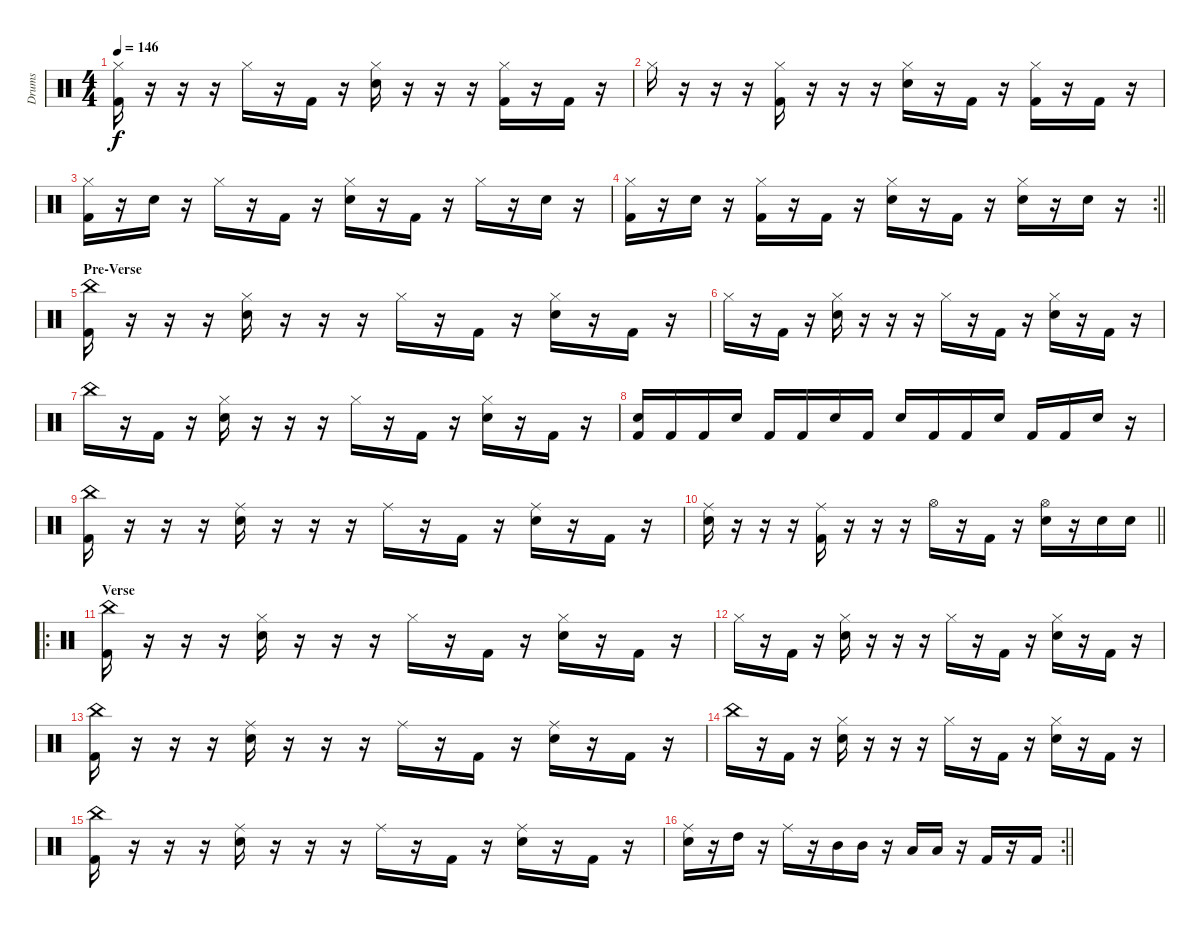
\track ("Drums" "Drums") {instrument percussion}
\staff {score}
\articulation defaults
\ts (4 4)
\tempo 146
\clef neutral
\ks c
("Hi-Hat (closed)" "Kick (hit) 2").16{dy f} r.16 r.16 r.16 "Hi-Hat (closed)".16 r.16 "Kick (hit) 2".16 r.16 ("Hi-Hat (closed)" "Electric Snare (hit)").16 r.16 r.16 r.16 ("Hi-Hat (closed)" "Kick (hit) 2").16 r.16 "Kick (hit) 2".16 r.16 |
"Hi-Hat (closed)".16 r.16 r.16 r.16 ("Hi-Hat (closed)" "Kick (hit) 2").16 r.16 r.16 r.16 ("Hi-Hat (closed)" "Electric Snare (hit)").16 r.16 "Kick (hit) 2".16 r.16 ("Hi-Hat (closed)" "Kick (hit) 2").16 r.16 "Kick (hit) 2".16 r.16 |
("Hi-Hat (closed)" "Kick (hit) 2").16 r.16 "Electric Snare (hit)".16 r.16 "Hi-Hat (closed)".16 r.16 "Kick (hit) 2".16 r.16 ("Hi-Hat (closed)" "Electric Snare (hit)").16 r.16 "Kick (hit) 2".16 r.16 "Hi-Hat (closed)".16 r.16 "Electric Snare (hit)".16 r.16 |
\rc 2
\barLineRight lightlight
("Hi-Hat (closed)" "Kick (hit) 2").16 r.16 "Electric Snare (hit)".16 r.16 ("Hi-Hat (closed)" "Kick (hit) 2").16 r.16 "Kick (hit) 2".16 r.16 ("Hi-Hat (closed)" "Electric Snare (hit)").16 r.16 "Kick (hit) 2".16 r.16 ("Hi-Hat (closed)" "Electric Snare (hit)").16 r.16 "Electric Snare (hit)".16 r.16 |
\section ("" "Pre-Verse")
("China (hit)" "Kick (hit) 2").16 r.16 r.16 r.16 ("Hi-Hat (closed)" "Electric Snare (hit)").16 r.16 r.16 r.16 "Hi-Hat (closed)".16 r.16 "Kick (hit) 2".16 r.16 ("Hi-Hat (closed)" "Electric Snare (hit)").16 r.16 "Kick (hit) 2".16 r.16 |
"Hi-Hat (closed)".16 r.16 "Kick (hit) 2".16 r.16 ("Hi-Hat (closed)" "Electric Snare (hit)").16 r.16 r.16 r.16 "Hi-Hat (closed)".16 r.16 "Kick (hit) 2".16 r.16 ("Hi-Hat (closed)" "Electric Snare (hit)").16 r.16 "Kick (hit) 2".16 r.16 |
"China (hit)".16 r.16 "Kick (hit) 2".16 r.16 ("Hi-Hat (closed)" "Electric Snare (hit)").16 r.16 r.16 r.16 "Hi-Hat (closed)".16 r.16 "Kick (hit) 2".16 r.16 ("Hi-Hat (closed)" "Electric Snare (hit)").16 r.16 "Kick (hit) 2".16 r.16 |
("Electric Snare (hit)" "Kick (hit) 2").16 "Kick (hit) 2".16 "Kick (hit) 2".16 "Electric Snare (hit)".16 "Kick (hit) 2".16 "Kick (hit) 2".16 "Electric Snare (hit)".16 "Kick (hit) 2".16 "Electric Snare (hit)".16 "Kick (hit) 2".16 "Kick (hit) 2".16 "Electric Snare (hit)".16 "Kick (hit) 2".16 "Kick (hit) 2".16 "Electric Snare (hit)".16 r.16 |
("China (hit)" "Kick (hit) 2").16 r.16 r.16 r.16 ("Ride (middle)" "Electric Snare (hit)").16 r.16 r.16 r.16 "Ride (middle)".16 r.16 "Kick (hit) 2".16 r.16 ("Ride (middle)" "Electric Snare (hit)").16 r.16 "Kick (hit) 2".16 r.16 |
\barLineRight lightlight
("Ride (middle)" "Electric Snare (hit)").16 r.16 r.16 r.16 ("Ride (middle)" "Kick (hit) 2").16 r.16 r.16 r.16 "Hi-Hat (open)".16 r.16 "Kick (hit) 2".16 r.16 ("Hi-Hat (open)" "Electric Snare (hit)").16 r.16 "Electric Snare (hit)".16 "Electric Snare (hit)".16 |
\ro
\section ("" "Verse")
("China (hit)" "Kick (hit) 2").16 r.16 r.16 r.16 ("Hi-Hat (closed)" "Electric Snare (hit)").16 r.16 r.16 r.16 "Hi-Hat (closed)".16 r.16 "Kick (hit) 2".16 r.16 ("Hi-Hat (closed)" "Electric Snare (hit)").16 r.16 "Kick (hit) 2".16 r.16 |
"Hi-Hat (closed)".16 r.16 "Kick (hit) 2".16 r.16 ("Hi-Hat (closed)" "Electric Snare (hit)").16 r.16 r.16 r.16 "Hi-Hat (closed)".16 r.16 "Kick (hit) 2".16 r.16 ("Hi-Hat (closed)" "Electric Snare (hit)").16 r.16 "Kick (hit) 2".16 r.16 |
("China (hit)" "Kick (hit) 2").16 r.16 r.16 r.16 ("Ride (middle)" "Electric Snare (hit)").16 r.16 r.16 r.16 "Ride (middle)".16 r.16 "Kick (hit) 2".16 r.16 ("Ride (middle)" "Electric Snare (hit)").16 r.16 "Kick (hit) 2".16 r.16 |
"China (hit)".16 r.16 "Kick (hit) 2".16 r.16 ("Hi-Hat (closed)" "Electric Snare (hit)").16 r.16 r.16 r.16 "Hi-Hat (closed)".16 r.16 "Kick (hit) 2".16 r.16 ("Hi-Hat (closed)" "Electric Snare (hit)").16 r.16 "Kick (hit) 2".16 r.16 |
("China (hit)" "Kick (hit) 2").16 r.16 r.16 r.16 ("Ride (middle)" "Electric Snare (hit)").16 r.16 r.16 r.16 "Ride (middle)".16 r.16 "Kick (hit) 2".16 r.16 ("Ride (middle)" "Electric Snare (hit)").16 r.16 "Kick (hit) 2".16 r.16 |
\rc 2
\barLineRight lightlight
("Ride (middle)" "Electric Snare (hit)").16 r.16 "High Tom (hit)".16 r.16 "Ride (middle)".16 r.16 "Mid Tom (hit)".16 "Mid Tom (hit)".16 r.16 "Low Tom (hit)".16 "Low Tom (hit)".16 r.16 "Kick (hit) 2".16 r.16 "Kick (hit) 2".16
